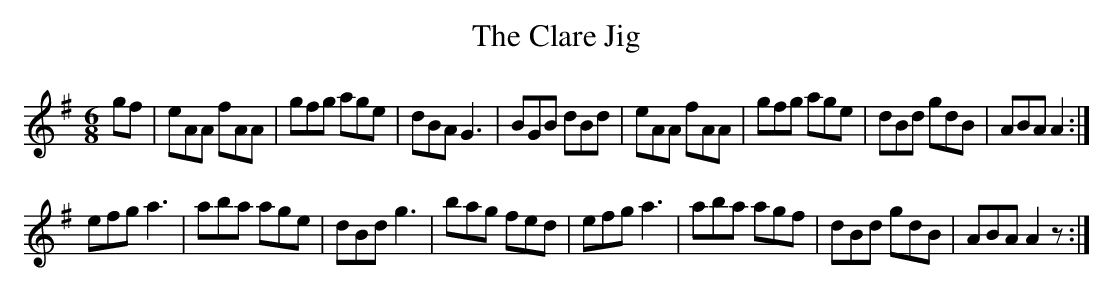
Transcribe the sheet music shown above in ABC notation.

X:1
T:The Clare Jig
M:6/8
K:ADor
L:1/8
gf|eAA fAA|gfg age|dBA G3|BGB dBd|\
eAA fAA|gfg age|dBd gdB|ABA A2 :|
efg a3|aba age|dBd g3|bag fed|\
efg a3|aba agf|dBd gdB|ABA A2 z:|
